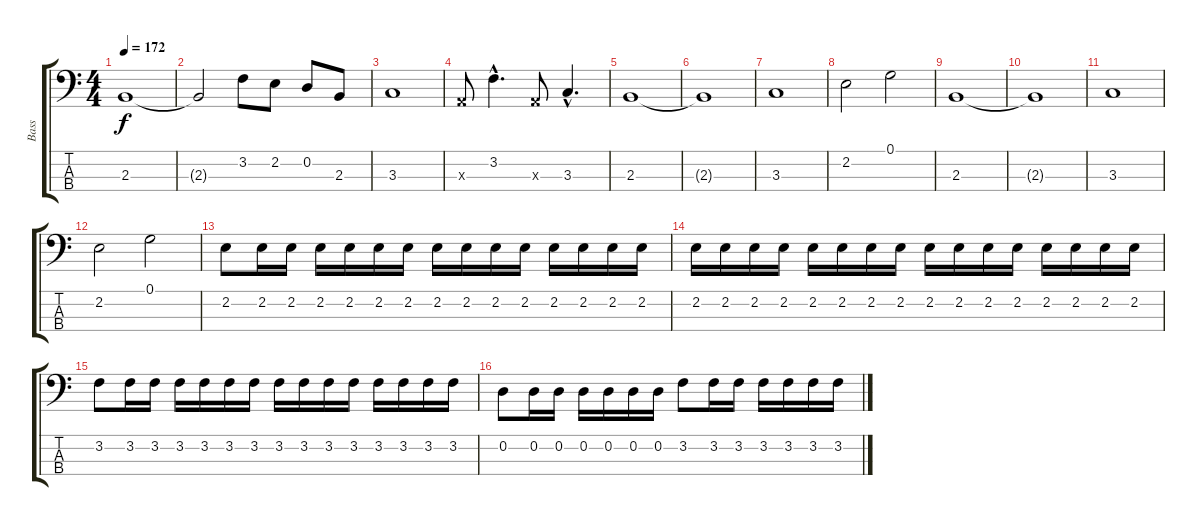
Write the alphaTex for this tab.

\track ("Bass" "Bass") {instrument electricbasspick}
\staff {score tabs}
\tuning (G2 D2 A1 E1) {hide}
\ts (4 4)
\tempo 172
\clef f4
\ks c
2.3.1{dy f} |
2.3{t}.2 3.2.8 2.2.8 0.2.8 2.3.8 |
3.3.1 |
0.3{x}.8 3.2{hac}.4{d} 0.3{x}.8 3.3{hac}.4{d} |
2.3.1 |
2.3{t}.1 |
3.3.1 |
2.2.2 0.1.2 |
2.3.1 |
2.3{t}.1 |
3.3.1 |
2.2.2 0.1.2 |
2.2.8 2.2.16 2.2.16 2.2.16 2.2.16 2.2.16 2.2.16 2.2.16 2.2.16 2.2.16 2.2.16 2.2.16 2.2.16 2.2.16 2.2.16 |
2.2.16 2.2.16 2.2.16 2.2.16 2.2.16 2.2.16 2.2.16 2.2.16 2.2.16 2.2.16 2.2.16 2.2.16 2.2.16 2.2.16 2.2.16 2.2.16 |
3.2.8 3.2.16 3.2.16 3.2.16 3.2.16 3.2.16 3.2.16 3.2.16 3.2.16 3.2.16 3.2.16 3.2.16 3.2.16 3.2.16 3.2.16 |
0.2.8 0.2.16 0.2.16 0.2.16 0.2.16 0.2.16 0.2.16 3.2.8 3.2.16 3.2.16 3.2.16 3.2.16 3.2.16 3.2.16
